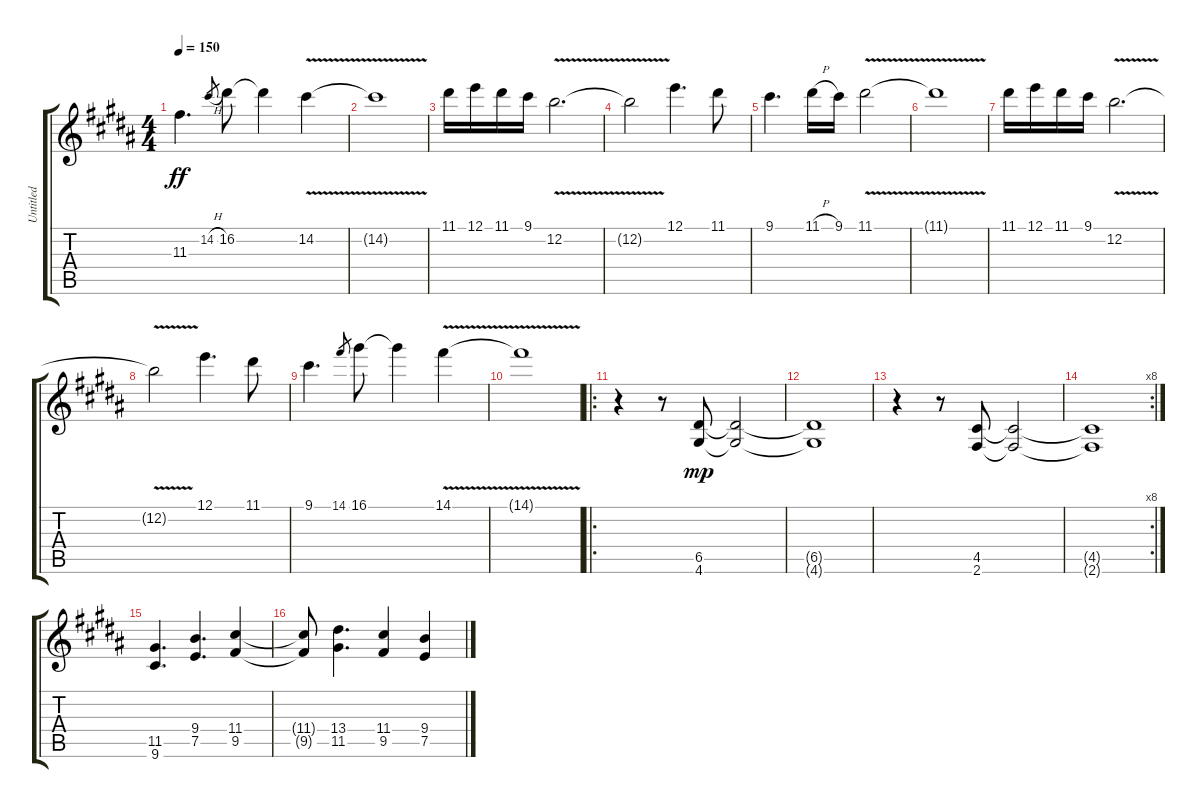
\track ("Untitled" "Untitled") {instrument overdrivenguitar}
\staff {score tabs}
\tuning (E4 B3 G3 D3 A2 E2) {hide}
\ts (4 4)
\tempo 150
\clef g2
\ks g#minor
11.3.4{d dy ff} 14.2{h}.8{gr} 16.2.8 16.2{t}.4 14.2{v}.4 |
14.2{v t}.1 |
\ks b
11.1.16 12.1.16 11.1.16 9.1.16 12.2{v}.2{d} |
\ks g#minor
12.2{v t}.2 12.1.4{d} 11.1.8 |
9.1.4{d} 11.1{h}.16 9.1.16 11.1{v}.2 |
11.1{t}.1 |
\ks b
11.1.16 12.1.16 11.1.16 9.1.16 12.2{v}.2{d} |
\ks g#minor
12.2{v t}.2 12.1.4{d} 11.1.8 |
9.1.4{d} 14.1.8{gr} 16.1.8 16.1{t}.4 14.1{v}.4 |
14.1{v t}.1 |
\ro
\ks b
r.4 r.8 (6.5 4.6).8{dy mp} (6.5{t} 4.6{t}).2 |
\ks g#minor
(6.5{t} 4.6{t}).1 |
\ks b
r.4 r.8 (4.5 2.6).8 (4.5{t} 2.6{t}).2 |
\rc 8
\ks g#minor
(4.5{t} 2.6{t}).1 |
\ks b
(11.5 9.6).4{d} (9.4 7.5).4{d} (11.4 9.5).4 |
\ks g#minor
(11.4{t} 9.5{t}).8 (13.4 11.5).4{d} (11.4 9.5).4 (9.4 7.5).4
